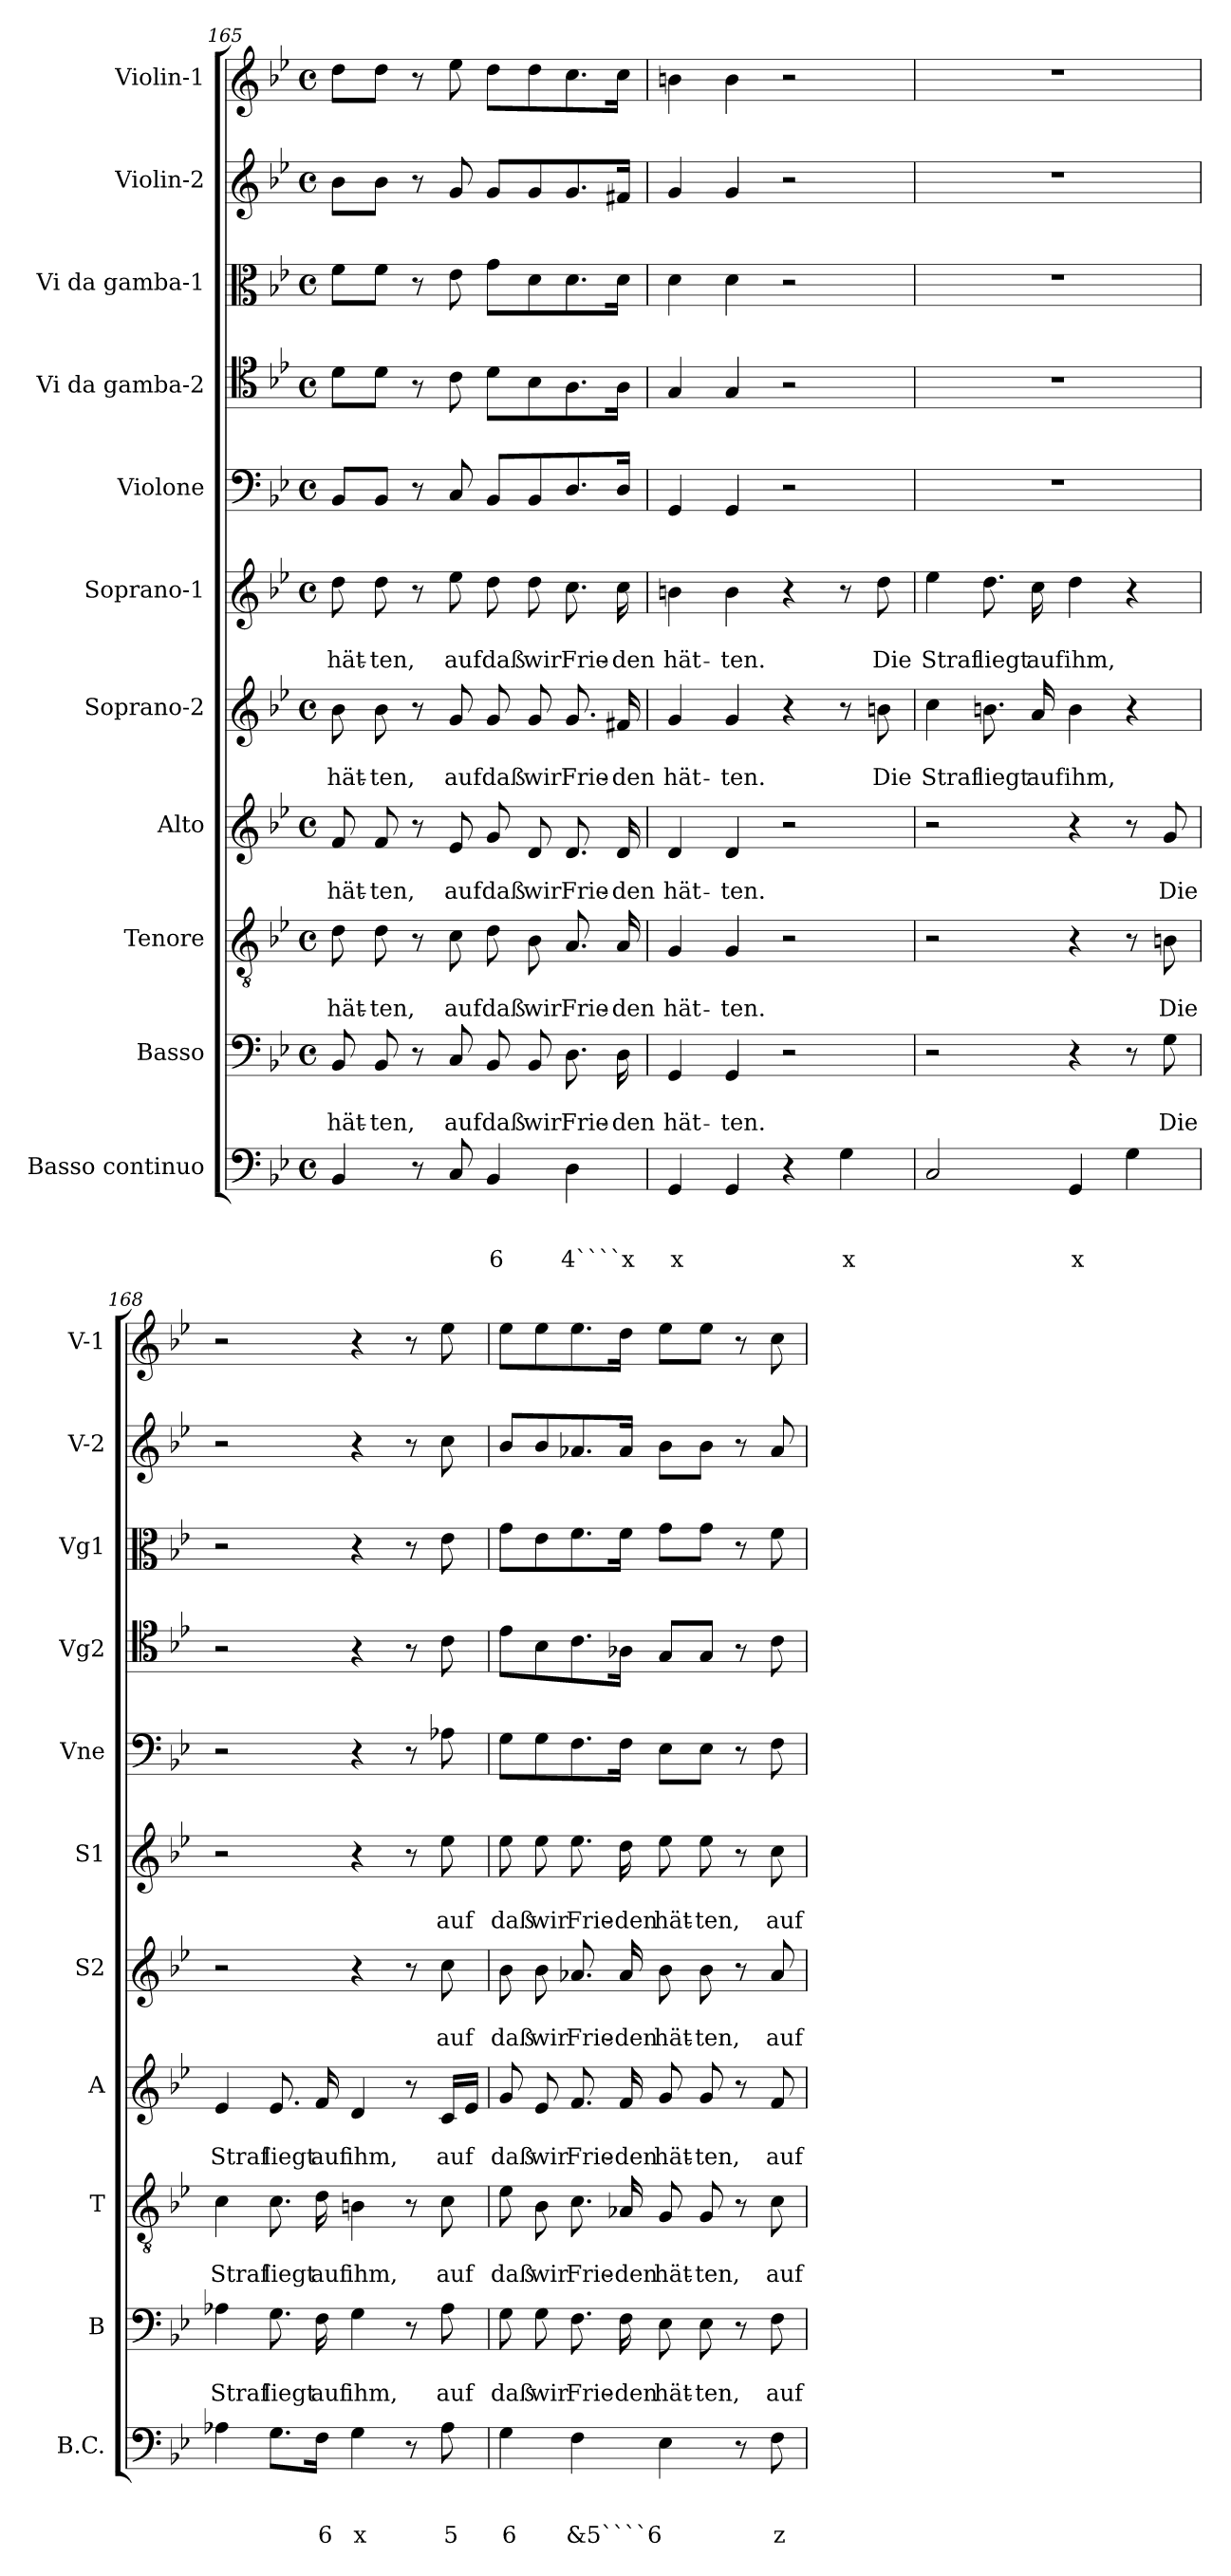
**kern	**text	**text	**text	**kern	**text	**text	**kern	**text	**text	**kern	**text	**text	**kern	**text	**text	**kern	**text	**text	**kern	**kern	**kern	**kern	**kern
*part11	*part11	*part11	*part11	*part10	*part10	*part10	*part9	*part9	*part9	*part8	*part8	*part8	*part7	*part7	*part7	*part6	*part6	*part6	*part5	*part4	*part3	*part2	*part1
*staff11	*staff11	*staff11	*staff11	*staff10	*staff10	*staff10	*staff9	*staff9	*staff9	*staff8	*staff8	*staff8	*staff7	*staff7	*staff7	*staff6	*staff6	*staff6	*staff5	*staff4	*staff3	*staff2	*staff1
*I"Basso continuo	*	*	*	*I"Basso	*	*	*I"Tenore	*	*	*I"Alto	*	*	*I"Soprano-2	*	*	*I"Soprano-1	*	*	*I"Violone	*I"Vi da gamba-2	*I"Vi da gamba-1	*I"Violin-2	*I"Violin-1
*I'B.C.	*	*	*	*I'B	*	*	*I'T	*	*	*I'A	*	*	*I'S2	*	*	*I'S1	*	*	*I'Vne	*I'Vg2	*I'Vg1	*I'V-2	*I'V-1
!!LO:PB:g=z
*clefF4	*	*	*	*clefF4	*	*	*clefGv2	*	*	*clefG2	*	*	*clefG2	*	*	*clefG2	*	*	*clefF4	*clefC4	*clefC3	*clefG2	*clefG2
*k[b-e-]	*	*	*	*k[b-e-]	*	*	*k[b-e-]	*	*	*k[b-e-]	*	*	*k[b-e-]	*	*	*k[b-e-]	*	*	*k[b-e-]	*k[b-e-]	*k[b-e-]	*k[b-e-]	*k[b-e-]
*B-:	*	*	*	*B-:	*	*	*B-:	*	*	*B-:	*	*	*B-:	*	*	*B-:	*	*	*B-:	*B-:	*B-:	*B-:	*B-:
*M4/4	*	*	*	*M4/4	*	*	*M4/4	*	*	*M4/4	*	*	*M4/4	*	*	*M4/4	*	*	*M4/4	*M4/4	*M4/4	*M4/4	*M4/4
*met(c)	*	*	*	*met(c)	*	*	*met(c)	*	*	*met(c)	*	*	*met(c)	*	*	*met(c)	*	*	*met(c)	*met(c)	*met(c)	*met(c)	*met(c)
=165	=165	=165	=165	=165	=165	=165	=165	=165	=165	=165	=165	=165	=165	=165	=165	=165	=165	=165	=165	=165	=165	=165	=165
!	!	!	!	!	!	!LO:LY:b	!	!	!LO:LY:b	!	!	!LO:LY:b	!	!	!LO:LY:b	!	!	!LO:LY:b	!	!	!	!	!
4BB-/	.	.	.	8BB-/	.	hät-	8d\	.	hät-	8f/	.	hät-	8b-\	.	hät-	8dd\	.	hät-	8BB-/L	8d\L	8f\L	8b-\L	8dd\L
!	!	!	!	!	!	!LO:LY:b	!	!	!LO:LY:b	!	!	!LO:LY:b	!	!	!LO:LY:b	!	!	!LO:LY:b	!	!	!	!	!
.	.	.	.	8BB-/	.	-ten,	8d\	.	-ten,	8f/	.	-ten,	8b-\	.	-ten,	8dd\	.	-ten,	8BB-/J	8d\J	8f\J	8b-\J	8dd\J
8r	.	.	.	8r	.	.	8rA	.	.	8r	.	.	8r	.	.	8r	.	.	8r	8r	8r	8r	8r
!	!	!	!	!	!	!LO:LY:b	!	!	!LO:LY:b	!	!	!LO:LY:b	!	!	!LO:LY:b	!	!	!LO:LY:b	!	!	!	!	!
8C/	.	.	.	8C/	.	auf	8c\	.	auf	8e-/	.	auf	8g/	.	auf	8ee-\	.	auf	8C/	8c\	8e-\	8g/	8ee-\
!	!	!	!LO:LY:b	!	!	!LO:LY:b	!	!	!LO:LY:b	!	!	!LO:LY:b	!	!	!LO:LY:b	!	!	!LO:LY:b	!	!	!	!	!
4BB-/	.	.	6	8BB-/	.	daß	8d\	.	daß	8g/	.	daß	8g/	.	daß	8dd\	.	daß	8BB-/L	8d\L	8g\L	8g/L	8dd\L
!	!	!	!	!	!	!LO:LY:b	!	!	!LO:LY:b	!	!	!LO:LY:b	!	!	!LO:LY:b	!	!	!LO:LY:b	!	!	!	!	!
.	.	.	.	8BB-/	.	wir	8B-\	.	wir	8d/	.	wir	8g/	.	wir	8dd\	.	wir	8BB-/	8B-\	8d\	8g/	8dd\
!	!	!	!LO:LY:b	!	!	!LO:LY:b	!	!	!LO:LY:b	!	!	!LO:LY:b	!	!	!LO:LY:b	!	!	!LO:LY:b	!	!	!	!	!
4D\	.	.	4````x	8.D\	.	Frie-	8.A/	.	Frie-	8.d/	.	Frie-	8.g/	.	Frie-	8.cc\	.	Frie-	8.D/	8.A\	8.d\	8.g/	8.cc\
!	!	!	!	!	!	!LO:LY:b	!	!	!LO:LY:b	!	!	!LO:LY:b	!	!	!LO:LY:b	!	!	!LO:LY:b	!	!	!	!	!
.	.	.	.	16D\	.	-den	16A/	.	-den	16d/	.	-den	16f#X/	.	-den	16cc\	.	-den	16D/Jk	16A\Jk	16d\Jk	16f#X/Jk	16cc\Jk
=166	=166	=166	=166	=166	=166	=166	=166	=166	=166	=166	=166	=166	=166	=166	=166	=166	=166	=166	=166	=166	=166	=166	=166
!	!	!	!LO:LY:b	!	!	!LO:LY:b	!	!	!LO:LY:b	!	!	!LO:LY:b	!	!	!LO:LY:b	!	!	!LO:LY:b	!	!	!	!	!
4GG/	.	.	x	4GG/	.	hät-	4G/	.	hät-	4d/	.	hät-	4g/	.	hät-	4bn\	.	hät-	4GG/	4G/	4d\	4g/	4bn\
!	!	!	!	!	!	!LO:LY:b	!	!	!LO:LY:b	!	!	!LO:LY:b	!	!	!LO:LY:b	!	!	!LO:LY:b	!	!	!	!	!
4GG/	.	.	.	4GG/	.	-ten.	4G/	.	-ten.	4d/	.	-ten.	4g/	.	-ten.	4b\	.	-ten.	4GG/	4G/	4d\	4g/	4b\
4r	.	.	.	2r	.	.	2r	.	.	2r	.	.	4r	.	.	4r	.	.	2r	2r	2r	2r	2r
!	!	!	!LO:LY:b	!	!	!	!	!	!	!	!	!	!	!	!	!	!	!	!	!	!	!	!
4G\	.	.	x	.	.	.	.	.	.	.	.	.	8r	.	.	8r	.	.	.	.	.	.	.
!	!	!	!	!	!	!	!	!	!	!	!	!	!	!	!LO:LY:b	!	!	!LO:LY:b	!	!	!	!	!
.	.	.	.	.	.	.	.	.	.	.	.	.	8bn\	.	Die	8dd\	.	Die	.	.	.	.	.
=167	=167	=167	=167	=167	=167	=167	=167	=167	=167	=167	=167	=167	=167	=167	=167	=167	=167	=167	=167	=167	=167	=167	=167
!	!	!	!	!	!	!	!	!	!	!	!	!	!	!	!LO:LY:b	!	!	!LO:LY:b	!	!	!	!	!
2C/	.	.	.	2r	.	.	2r	.	.	2r	.	.	4cc\	.	Straf	4ee-\	.	Straf	1r	1r	1r	1r	1r
!	!	!	!	!	!	!	!	!	!	!	!	!	!	!	!LO:LY:b	!	!	!LO:LY:b	!	!	!	!	!
.	.	.	.	.	.	.	.	.	.	.	.	.	8.bn\	.	liegt	8.dd\	.	liegt	.	.	.	.	.
!	!	!	!	!	!	!	!	!	!	!	!	!	!	!	!LO:LY:b	!	!	!LO:LY:b	!	!	!	!	!
.	.	.	.	.	.	.	.	.	.	.	.	.	16a/	.	auf	16cc\	.	auf	.	.	.	.	.
!	!	!	!LO:LY:b	!	!	!	!	!	!	!	!	!	!	!	!LO:LY:b	!	!	!LO:LY:b	!	!	!	!	!
4GG/	.	.	x	4r	.	.	4r	.	.	4r	.	.	4b\	.	ihm,	4dd\	.	ihm,	.	.	.	.	.
4G\	.	.	.	8r	.	.	8r	.	.	8r	.	.	4r	.	.	4r	.	.	.	.	.	.	.
!	!	!	!	!	!	!LO:LY:b	!	!	!LO:LY:b	!	!	!LO:LY:b	!	!	!	!	!	!	!	!	!	!	!
.	.	.	.	8G\	.	Die	8Bn\	.	Die	8g/	.	Die	.	.	.	.	.	.	.	.	.	.	.
=168	=168	=168	=168	=168	=168	=168	=168	=168	=168	=168	=168	=168	=168	=168	=168	=168	=168	=168	=168	=168	=168	=168	=168
!	!	!	!	!	!	!LO:LY:b	!	!	!LO:LY:b	!	!	!LO:LY:b	!	!	!	!	!	!	!	!	!	!	!
4A-X\	.	.	.	4A-X\	.	Straf	4c\	.	Straf	4e-/	.	Straf	2r	.	.	2r	.	.	2r	2r	2r	2r	2r
!	!	!	!	!	!	!LO:LY:b	!	!	!LO:LY:b	!	!	!LO:LY:b	!	!	!	!	!	!	!	!	!	!	!
8.G\L	.	.	.	8.G\	.	liegt	8.c\	.	liegt	8.e-/	.	liegt	.	.	.	.	.	.	.	.	.	.	.
!	!	!	!LO:LY:b	!	!	!LO:LY:b	!	!	!LO:LY:b	!	!	!LO:LY:b	!	!	!	!	!	!	!	!	!	!	!
16F\Jk	.	.	6	16F\	.	auf	16d\	.	auf	16f/	.	auf	.	.	.	.	.	.	.	.	.	.	.
!	!	!	!LO:LY:b	!	!	!LO:LY:b	!	!	!LO:LY:b	!	!	!LO:LY:b	!	!	!	!	!	!	!	!	!	!	!
4G\	.	.	x	4G\	.	ihm,	4Bn\	.	ihm,	4d/	.	ihm,	4r	.	.	4r	.	.	4r	4r	4r	4r	4r
8r	.	.	.	8r	.	.	8r	.	.	8r	.	.	8r	.	.	8r	.	.	8r	8r	8r	8r	8r
!	!	!	!LO:LY:b	!	!	!LO:LY:b	!	!	!LO:LY:b	!	!	!LO:LY:b	!	!	!LO:LY:b	!	!	!LO:LY:b	!	!	!	!	!
8A-\	.	.	5	8A-\	.	auf	8c\	.	auf	16c/LL	.	auf	8cc\	.	auf	8ee-\	.	auf	8A-X\	8c\	8e-\	8cc\	8ee-\
.	.	.	.	.	.	.	.	.	.	16e-/JJ	.	.	.	.	.	.	.	.	.	.	.	.	.
!!LO:PB:g=z
=169	=169	=169	=169	=169	=169	=169	=169	=169	=169	=169	=169	=169	=169	=169	=169	=169	=169	=169	=169	=169	=169	=169	=169
!	!	!	!LO:LY:b	!	!	!LO:LY:b	!	!	!LO:LY:b	!	!	!LO:LY:b	!	!	!LO:LY:b	!	!	!LO:LY:b	!	!	!	!	!
4G\	.	.	6	8G\	.	daß	8e-\	.	daß	8g/	.	daß	8b-\	.	daß	8ee-\	.	daß	8G\L	8e-\L	8g\L	8b-/L	8ee-\L
!	!	!	!	!	!	!LO:LY:b	!	!	!LO:LY:b	!	!	!LO:LY:b	!	!	!LO:LY:b	!	!	!LO:LY:b	!	!	!	!	!
.	.	.	.	8G\	.	wir	8B-\	.	wir	8e-/	.	wir	8b-\	.	wir	8ee-\	.	wir	8G\	8B-\	8e-\	8b-/	8ee-\
!	!	!	!LO:LY:b	!	!	!LO:LY:b	!	!	!LO:LY:b	!	!	!LO:LY:b	!	!	!LO:LY:b	!	!	!LO:LY:b	!	!	!	!	!
4F\	.	.	&5````6	8.F\	.	Frie-	8.c\	.	Frie-	8.f/	.	Frie-	8.a-X/	.	Frie-	8.ee-\	.	Frie-	8.F\	8.c\	8.f\	8.a-X/	8.ee-\
!	!	!	!	!	!	!LO:LY:b	!	!	!LO:LY:b	!	!	!LO:LY:b	!	!	!LO:LY:b	!	!	!LO:LY:b	!	!	!	!	!
.	.	.	.	16F\	.	-den	16A-X/	.	-den	16f/	.	-den	16a-/	.	-den	16dd\	.	-den	16F\Jk	16A-X\Jk	16f\Jk	16a-/Jk	16dd\Jk
!	!	!	!	!	!	!LO:LY:b	!	!	!LO:LY:b	!	!	!LO:LY:b	!	!	!LO:LY:b	!	!	!LO:LY:b	!	!	!	!	!
4E-\	.	.	.	8E-\	.	hät-	8G/	.	hät-	8g/	.	hät-	8b-\	.	hät-	8ee-\	.	hät-	8E-\L	8G/L	8g\L	8b-\L	8ee-\L
!	!	!	!	!	!	!LO:LY:b	!	!	!LO:LY:b	!	!	!LO:LY:b	!	!	!LO:LY:b	!	!	!LO:LY:b	!	!	!	!	!
.	.	.	.	8E-\	.	-ten,	8G/	.	-ten,	8g/	.	-ten,	8b-\	.	-ten,	8ee-\	.	-ten,	8E-\J	8G/J	8g\J	8b-\J	8ee-\J
8r	.	.	.	8r	.	.	8r	.	.	8r	.	.	8r	.	.	8r	.	.	8r	8r	8r	8r	8r
!	!	!	!LO:LY:b	!	!	!LO:LY:b	!	!	!LO:LY:b	!	!	!LO:LY:b	!	!	!LO:LY:b	!	!	!LO:LY:b	!	!	!	!	!
8F\	.	.	z	8F\	.	auf	8c\	.	auf	8f/	.	auf	8a-/	.	auf	8cc\	.	auf	8F\	8c\	8f\	8a-/	8cc\
=	=	=	=	=	=	=	=	=	=	=	=	=	=	=	=	=	=	=	=	=	=	=	=
*-	*-	*-	*-	*-	*-	*-	*-	*-	*-	*-	*-	*-	*-	*-	*-	*-	*-	*-	*-	*-	*-	*-	*-
